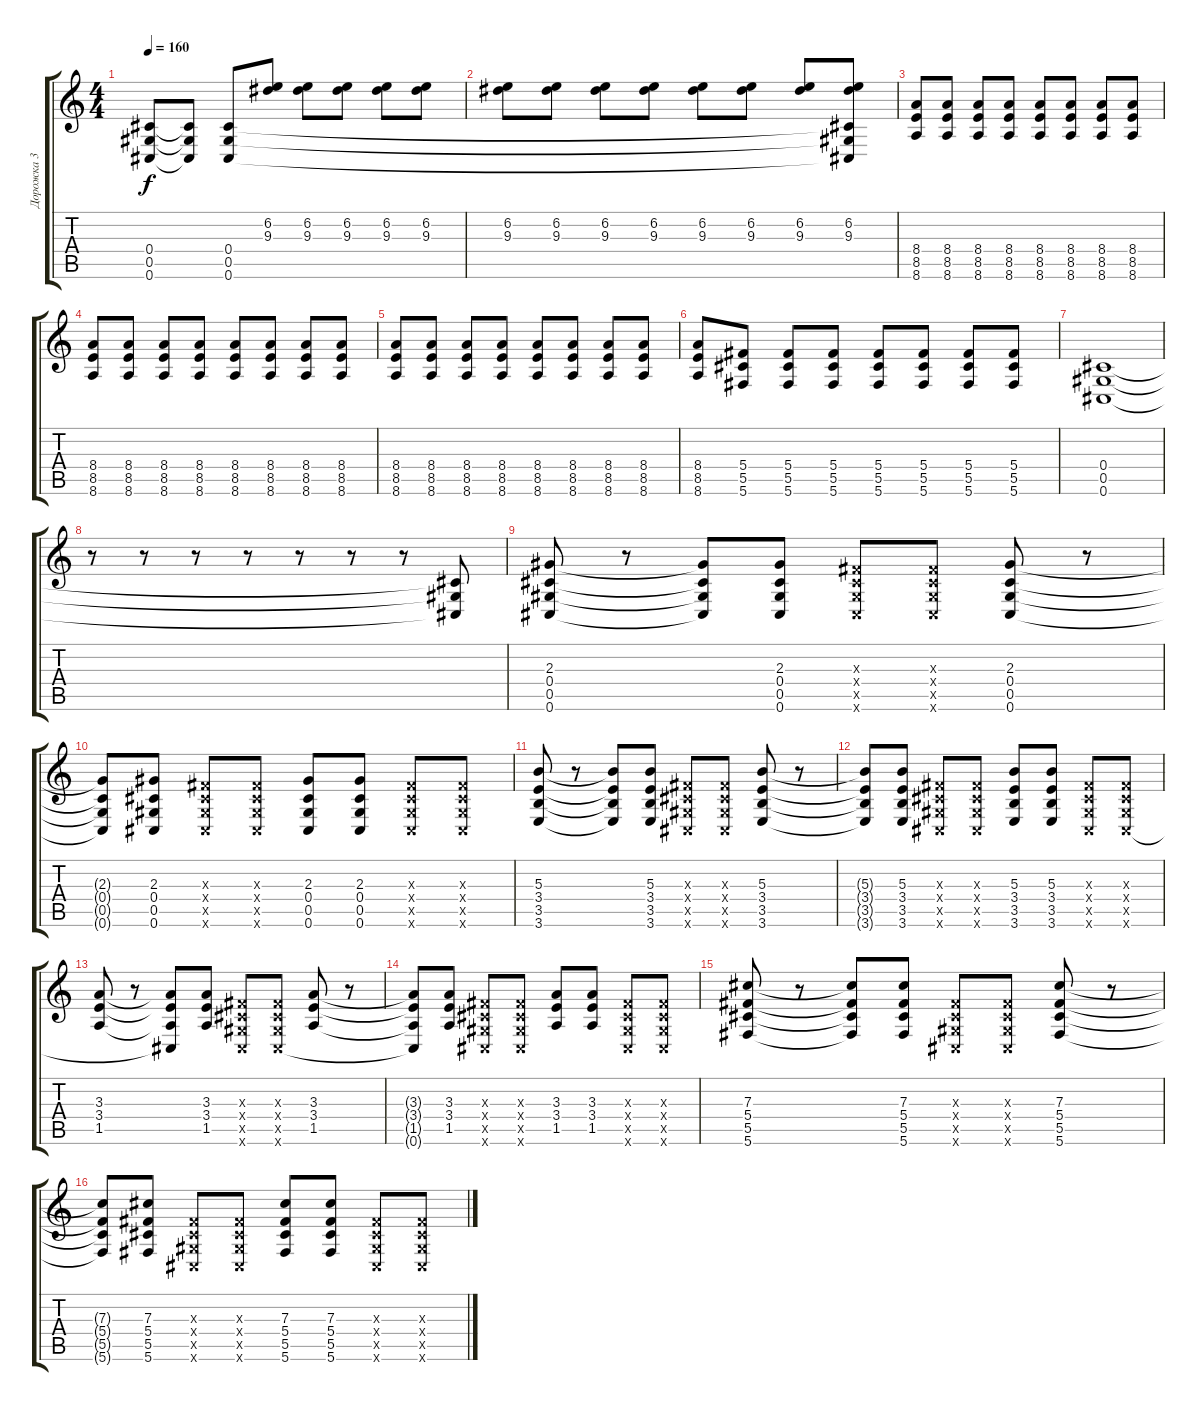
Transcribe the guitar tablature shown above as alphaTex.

\track ("Дорожка 3" "Дорожка 3") {instrument acousticguitarsteel}
\staff {score tabs}
\tuning (Eb4 Bb3 Gb3 Db3 Ab2 Db2) {hide}
\ts (4 4)
\tempo 160
\clef g2
\ks c
(0.4 0.5 0.6).8{dy f} (0.4{t} 0.5{t} 0.6{t}).8 (0.4 0.5 0.6).8 (6.2{t} 9.3{t}).8 (6.2 9.3).8 (6.2 9.3).8 (6.2 9.3).8 (6.2 9.3).8 |
(6.2 9.3).8 (6.2 9.3).8 (6.2 9.3).8 (6.2 9.3).8 (6.2 9.3).8 (6.2 9.3).8 (6.2 9.3).8 (6.2 9.3 0.4{t} 0.5{t} 0.6{t}).8 |
(8.4 8.5 8.6).8 (8.4 8.5 8.6).8 (8.4 8.5 8.6).8 (8.4 8.5 8.6).8 (8.4 8.5 8.6).8 (8.4 8.5 8.6).8 (8.4 8.5 8.6).8 (8.4 8.5 8.6).8 |
(8.4 8.5 8.6).8 (8.4 8.5 8.6).8 (8.4 8.5 8.6).8 (8.4 8.5 8.6).8 (8.4 8.5 8.6).8 (8.4 8.5 8.6).8 (8.4 8.5 8.6).8 (8.4 8.5 8.6).8 |
(8.4 8.5 8.6).8 (8.4 8.5 8.6).8 (8.4 8.5 8.6).8 (8.4 8.5 8.6).8 (8.4 8.5 8.6).8 (8.4 8.5 8.6).8 (8.4 8.5 8.6).8 (8.4 8.5 8.6).8 |
(8.4 8.5 8.6).8 (5.4 5.5 5.6).8 (5.4 5.5 5.6).8 (5.4 5.5 5.6).8 (5.4 5.5 5.6).8 (5.4 5.5 5.6).8 (5.4 5.5 5.6).8 (5.4 5.5 5.6).8 |
(0.4 0.5 0.6).1{instrument acousticguitarnylon} |
r.8 r.8 r.8 r.8 r.8 r.8 r.8 (0.4{t} 0.5{t} 0.6{t}).8 |
(2.3 0.4 0.5 0.6).8 r.8 (2.3{t} 0.4{t} 0.5{t} 0.6{t}).8 (2.3 0.4 0.5 0.6).8 (0.3{x} 0.4{x} 0.5{x} 0.6{x}).8 (0.3{x} 0.4{x} 0.5{x} 0.6{x}).8 (2.3 0.4 0.5 0.6).8 r.8 |
(2.3{t} 0.4{t} 0.5{t} 0.6{t}).8 (2.3 0.4 0.5 0.6).8 (0.3{x} 0.4{x} 0.5{x} 0.6{x}).8 (0.3{x} 0.4{x} 0.5{x} 0.6{x}).8 (2.3 0.4 0.5 0.6).8 (2.3 0.4 0.5 0.6).8 (0.3{x} 0.4{x} 0.5{x} 0.6{x}).8 (0.3{x} 0.4{x} 0.5{x} 0.6{x}).8 |
(5.3 3.4 3.5 3.6).8 r.8 (5.3{t} 3.4{t} 3.5{t} 3.6{t}).8 (5.3 3.4 3.5 3.6).8 (0.3{x} 0.4{x} 0.5{x} 0.6{x}).8 (0.3{x} 0.4{x} 0.5{x} 0.6{x}).8 (5.3 3.4 3.5 3.6).8 r.8 |
(5.3{t} 3.4{t} 3.5{t} 3.6{t}).8 (5.3 3.4 3.5 3.6).8 (0.3{x} 0.4{x} 0.5{x} 0.6{x}).8 (0.3{x} 0.4{x} 0.5{x} 0.6{x}).8 (5.3 3.4 3.5 3.6).8 (5.3 3.4 3.5 3.6).8 (0.3{x} 0.4{x} 0.5{x} 0.6{x}).8 (0.3{x} 0.4{x} 0.5{x} 0.6{x}).8 |
(3.3 3.4 1.5).8 r.8 (3.3{t} 3.4{t} 1.5{t} 0.6{t}).8 (3.3 3.4 1.5).8 (0.3{x} 0.4{x} 0.5{x} 0.6{x}).8 (0.3{x} 0.4{x} 0.5{x} 0.6{x}).8 (3.3 3.4 1.5).8 r.8 |
(3.3{t} 3.4{t} 1.5{t} 0.6{t}).8 (3.3 3.4 1.5).8 (0.3{x} 0.4{x} 0.5{x} 0.6{x}).8 (0.3{x} 0.4{x} 0.5{x} 0.6{x}).8 (3.3 3.4 1.5).8 (3.3 3.4 1.5).8 (0.3{x} 0.4{x} 0.5{x} 0.6{x}).8 (0.3{x} 0.4{x} 0.5{x} 0.6{x}).8 |
(7.3 5.4 5.5 5.6).8 r.8 (7.3{t} 5.4{t} 5.5{t} 5.6{t}).8 (7.3 5.4 5.5 5.6).8 (0.3{x} 0.4{x} 0.5{x} 0.6{x}).8 (0.3{x} 0.4{x} 0.5{x} 0.6{x}).8 (7.3 5.4 5.5 5.6).8 r.8 |
(7.3{t} 5.4{t} 5.5{t} 5.6{t}).8 (7.3 5.4 5.5 5.6).8 (0.3{x} 0.4{x} 0.5{x} 0.6{x}).8 (0.3{x} 0.4{x} 0.5{x} 0.6{x}).8 (7.3 5.4 5.5 5.6).8 (7.3 5.4 5.5 5.6).8 (0.3{x} 0.4{x} 0.5{x} 0.6{x}).8 (0.3{x} 0.4{x} 0.5{x} 0.6{x}).8
